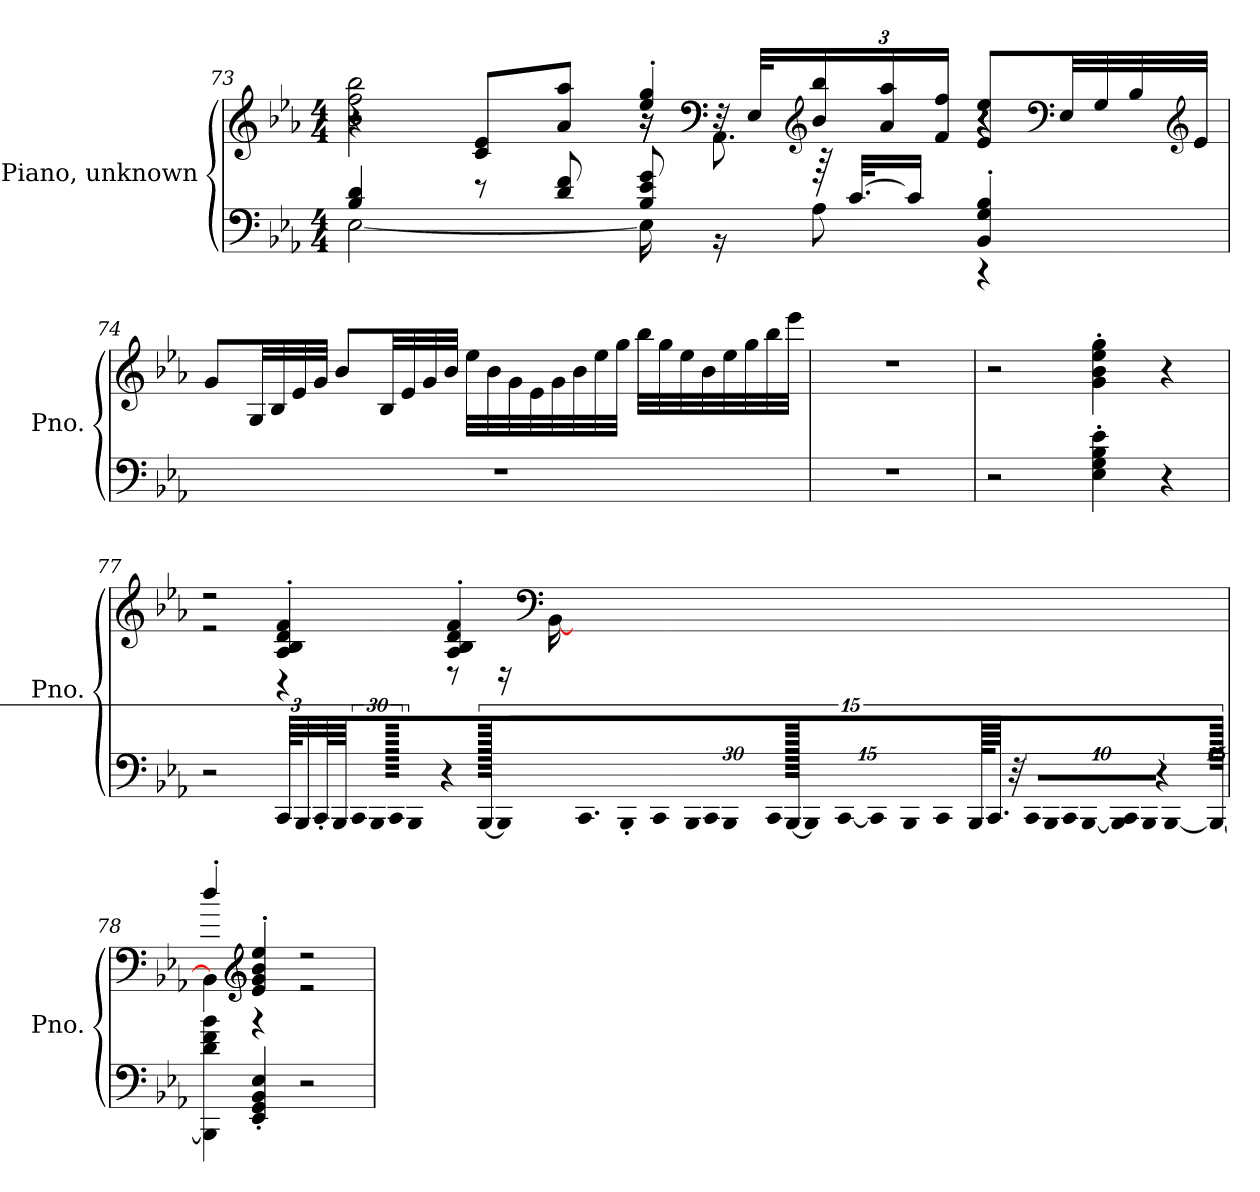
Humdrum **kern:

**kern	**kern
*part1	*part1
*staff2	*staff1
*I"Piano, unknown	*
*I'Pno.	*
!!LO:LB:g=z
*clefF4	*clefG2
*k[b-e-a-]	*k[b-e-a-]
*M4/4	*M4/4
=73	=73
*^	*^
*	*	*	*^
4B-/ 4d/	[2E-\	2r	2b-\ 2ff\ 2bb-\	4r
8r	.	.	.	8c/ 8e-/L
8d/ 8f/	.	.	.	8a-/ 8aa-/J
8B-/ 8e-/ 8g/	16E-\]	4ee-/' 4gg/'	16r	16r
*	*	*clefF4	*	*
.	16r	.	8.AA-\	32r
.	.	.	.	32E-/KLL
*	*	*clefG2	*	*
*	*	*	*	*Xbrackettup
64r	8A-\	.	.	24b-/ 24bb-/
[32.c/KLL	.	.	.	.
.	.	.	.	24a-/ 24aa-/
16c/JJ]	.	.	.	.
.	.	.	.	24f/ 24ff/JJ
4BB-/' 4G/' 4B-/'	4r	4r	4r	8e-/ 8ee-/L
*	*	*clefF4	*	*
.	.	.	.	32E-/LL
.	.	.	.	32G/
.	.	.	.	32B-/
*	*	*clefG2	*	*
.	.	.	.	32e-/JJJ
*v	*v	*	*	*
*	*v	*v	*v
!!LO:LB:g=z
=74	=74
1r	8g/L
.	32G/LL
.	32B-/
.	32e-/
.	32g/JJJ
.	8b-/L
.	32B-/LL
.	32e-/
.	32g/
.	32b-/JJJ
.	32ee-\LLL
.	32b-\
.	32g\
.	32e-\
.	32g\
.	32b-\
.	32ee-\
.	32gg\JJJ
.	32bb-\LLL
.	32gg\
.	32ee-\
.	32b-\
.	32ee-\
.	32gg\
.	32bb-\
.	32eee-\JJJ
=75	=75
1r	1r
=76	=76
2r	2r
4E-\' 4G\' 4B-\' 4e-\'	4g\' 4b-\' 4ee-\' 4gg\'
4r	4r
!!LO:LB:g=z
=77	=77
*	*^
2r	2r	2r
*Xbrackettup	*	*
96CC/KLLL	4A-/' 4B-/' 4d/' 4f/'	4r
48BBB-/	.	.
64CC'/L	.	.
64BBB-/	.	.
*brackettup	*	*
!LO:N:vis=256	!	!
1920%17CC/K	.	.
!LO:N:vis=64	!	!
960%17BBB-/	.	.
!LO:N:vis=64	!	!
960%17CC/	.	.
1920ryy	.	.
!LO:N:vis=256	!	!
1920%17BBB-/JJJJk	.	.
!LO:N:vis=128	!	!
1920%17r	.	.
[1920BBB-/	.	.
960%7BBB-/KLLLL]	.	.
64.CC/	.	.
64BBB-'/	.	.
64CC/	.	.
*Xbrackettup	*	*
!LO:N:vis=256	!	!
1920%17BBB-/K	.	.
!LO:N:vis=64	!	!
960%17CC/	.	.
!LO:N:vis=64	!	!
960%17BBB-/	.	.
1920ryy	.	.
!LO:N:vis=64	!	!
960%17CC/	.	.
[1920BBB-/	4A-/' 4B-/' 4d/' 4f/'	8r
1920%19BBB-/]	.	.
[96CC/	.	.
96CC/]	.	.
96BBB-/J	.	.
48CC/	.	.
128BBB-/KL	.	.
64.CC/JJJJ	.	.
32r	.	.
*brackettup	*	*
!LO:N:vis=64	!	!
640%9CC/LLLL	.	16r
!LO:N:vis=64	!	!
640%9BBB-/	.	.
!LO:N:vis=64	!	!
640%9CC/	.	.
!LO:N:vis=64	!	!
[640%9BBB-/	.	.
!LO:N:vis=64	!	!
640%9BBB-/] 640%9CC/	.	.
*	*clefF4	*
.	.	[16BB-\
!LO:N:vis=64	!	!
640%9BBB-/JJJJ	.	.
!LO:N:vis=64	!	!
640%9r	.	.
[640%17BBB-/	.	.
960BBB-/_	960ryy	960ryy
!!LO:LB:g=z	!!
=78	=78	=78
4BBB-\] 4d\ 4f\ 4b-\	4dd'/	4BB-\]
*	*clefG2	*
4EE-/' 4GG/' 4BB-/' 4E-/'	4e-/' 4g/' 4b-/' 4ee-/'	4r
2r	2r	2r
*	*v	*v
=	=
*-	*-
